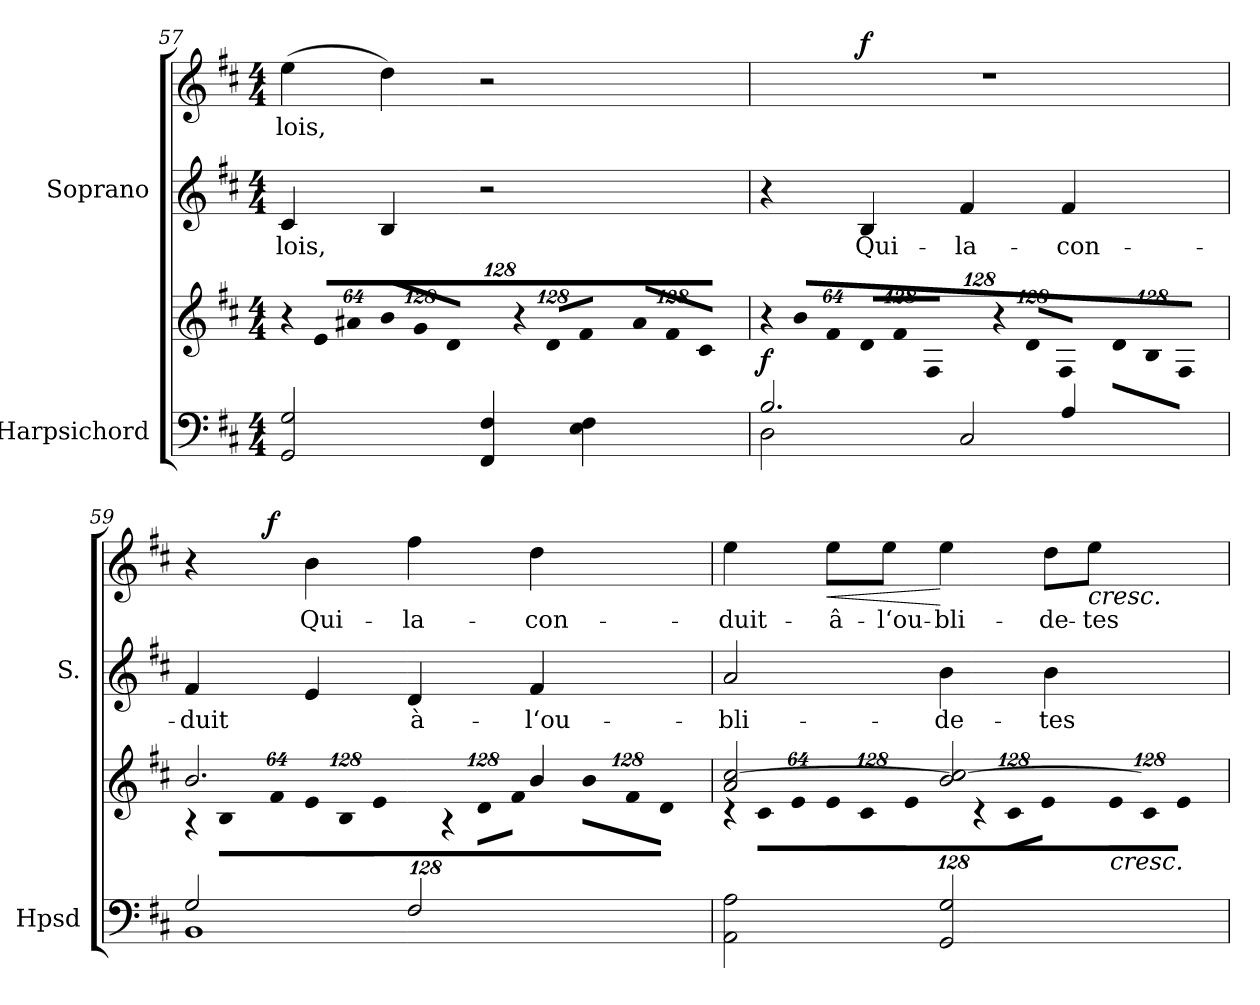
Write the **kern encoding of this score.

**kern	**kern	**dynam	**kern	**text	**kern	**text	**dynam
*part2	*part2	*part2	*part1	*part1	*part1	*part1	*part1
*staff4	*staff3	*staff3/4	*staff2	*staff2	*staff1	*staff1	*staff1/2
*I"Harpsichord	*	*	*I"Soprano	*	*	*	*
*I'Hpsd	*	*	*I'S.	*	*	*	*
!!LO:LB:g=z
*clefF4	*clefG2	*	*clefG2	*	*clefG2	*	*
*k[f#c#]	*k[f#c#]	*	*k[f#c#]	*	*k[f#c#]	*	*
*D:	*D:	*	*D:	*	*D:	*	*
*M4/4	*M4/4	*	*M4/4	*	*M4/4	*	*
*	*Xbrackettup	*	*	*	*	*	*
=57	=57	=57	=57	=57	=57	=57	=57
!	!LO:N:vis=8	!	!	!	!	!	!
!	!	!	!	!LO:LY:b:color=#000000	!	!	!
!	!	!	!	!	!	!LO:LY:b:color=#000000	!
2GGi/ 2Gi	1024%85r	.	4c#i/	lois,	(4eei\	-lois,	.
!	!LO:N:vis=8	!	!	!	!	!	!
.	1024%85ei/L	.	.	.	.	.	.
!	!LO:N:vis=8	!	!	!	!	!	!
.	512%43a#Xi/J	.	.	.	.	.	.
!	!LO:N:vis=8	!	!	!	!	!	!
.	1024%85bi/L	.	4Bi/	.	4ddi\)	.	.
!	!LO:N:vis=8	!	!	!	!	!	!
.	1024%85gi/	.	.	.	.	.	.
!	!LO:N:vis=8	!	!	!	!	!	!
.	512%43di/J	.	.	.	.	.	.
!	!LO:N:vis=8	!	!	!	!	!	!
4FF#i/ 4F#i	1024%85r	.	2r	.	2r	.	.
!	!LO:N:vis=8	!	!	!	!	!	!
.	1024%85di/L	.	.	.	.	.	.
!	!LO:N:vis=8	!	!	!	!	!	!
.	512%43f#i/J	.	.	.	.	.	.
!	!LO:N:vis=8	!	!	!	!	!	!
4Ei\ 4F#i	1024%85a#i/L	.	.	.	.	.	.
!	!LO:N:vis=8	!	!	!	!	!	!
.	1024%85f#i/	.	.	.	.	.	.
!	!LO:N:vis=8	!	!	!	!	!	!
.	512%43c#i/J	.	.	.	.	.	.
=58	=58	=58	=58	=58	=58	=58	=58
*^	*	*	*	*	*	*	*
!	!	!LO:N:vis=8	!	!	!	!	!	!
2.Bi/	2Di\	1024%85r	f	4r	.	1r	.	.
!	!	!LO:N:vis=8	!	!	!	!	!	!
.	.	1024%85bi/L	.	.	.	.	.	.
!	!	!LO:N:vis=8	!	!	!	!	!	!
.	.	512%43f#i/J	.	.	.	.	.	.
!	!	!LO:N:vis=8	!	!	!	!	!	!
!	!	!	!	!	!LO:LY:b:color=#000000	!	!	!
.	.	1024%85di/L	.	4Bi/	Qui-	.	.	f
!	!	!LO:N:vis=8	!	!	!	!	!	!
.	.	1024%85f#i/	.	.	.	.	.	.
!	!	!LO:N:vis=8	!	!	!	!	!	!
.	.	512%43F#i/J	.	.	.	.	.	.
!	!	!LO:N:vis=8	!	!	!	!	!	!
!	!	!	!	!	!LO:LY:b:color=#000000	!	!	!
.	2C#i/	1024%85r	.	4f#i/	-la-	.	.	.
!	!	!LO:N:vis=8	!	!	!	!	!	!
.	.	1024%85di/L	.	.	.	.	.	.
!	!	!LO:N:vis=8	!	!	!	!	!	!
.	.	512%43F#i/J	.	.	.	.	.	.
!	!	!LO:N:vis=8	!	!	!	!	!	!
!	!	!	!	!	!LO:LY:b:color=#000000	!	!	!
4Ai/	.	1024%85di\L	.	4f#i/	-con-	.	.	.
!	!	!LO:N:vis=8	!	!	!	!	!	!
.	.	1024%85Bi\	.	.	.	.	.	.
!	!	!LO:N:vis=8	!	!	!	!	!	!
.	.	512%43F#i\J	.	.	.	.	.	.
=59	=59	=59	=59	=59	=59	=59	=59	=59
*	*	*^	*	*	*	*	*	*
!	!	!	!LO:N:vis=8	!	!	!	!	!	!
!	!	!	!	!	!	!LO:LY:b:color=#000000	!	!	!
*	*	*	*	*	*	*	*^	*	*
2Gi/	1BBi	2.bi/	1024%85r	.	4f#i/	-duit	4r	8ryy	.	.
!	!	!	!LO:N:vis=8	!	!	!	!	!	!	!
.	.	.	1024%85Bi\L	.	.	.	.	.	.	.
.	.	.	.	.	.	.	.	32ryy	.	.
.	.	.	.	.	.	.	.	128ryy	.	.
.	.	.	.	.	.	.	.	2ryy	.	f
!	!	!	!LO:N:vis=8	!	!	!	!	!	!	!
.	.	.	512%43f#i\J	.	.	.	.	.	.	.
!	!	!	!LO:N:vis=8	!	!	!	!	!	!	!
!	!	!	!	!	!	!	!	!	!LO:LY:b:color=#000000	!
.	.	.	1024%85ei\L	.	4ei/	.	4bi\	.	Qui-	.
!	!	!	!LO:N:vis=8	!	!	!	!	!	!	!
.	.	.	1024%85Bi\	.	.	.	.	.	.	.
!	!	!	!LO:N:vis=8	!	!	!	!	!	!	!
.	.	.	512%43ei\J	.	.	.	.	.	.	.
!	!	!	!LO:N:vis=8	!	!	!	!	!	!	!
!	!	!	!	!	!	!LO:LY:b:color=#000000	!	!	!	!
!	!	!	!	!	!	!	!	!	!LO:LY:b:color=#000000	!
2F#i/	.	.	1024%85r	.	4di/	à-	4ff#i\	.	-la-	.
!	!	!	!LO:N:vis=8	!	!	!	!	!	!	!
.	.	.	1024%85di\L	.	.	.	.	.	.	.
.	.	.	.	.	.	.	.	4ryy	.	.
!	!	!	!LO:N:vis=8	!	!	!	!	!	!	!
.	.	.	512%43f#i\J	.	.	.	.	.	.	.
!	!	!	!LO:N:vis=8	!	!	!	!	!	!	!
!	!	!	!	!	!	!LO:LY:b:color=#000000	!	!	!	!
!	!	!	!	!	!	!	!	!	!LO:LY:b:color=#000000	!
.	.	4bi/	1024%85bi\L	.	4f#i/	-l‘ou-	4ddi\	.	-con-	.
!	!	!	!LO:N:vis=8	!	!	!	!	!	!	!
.	.	.	1024%85f#i\	.	.	.	.	.	.	.
.	.	.	.	.	.	.	.	16ryy	.	.
!	!	!	!LO:N:vis=8	!	!	!	!	!	!	!
.	.	.	512%43di\J	.	.	.	.	.	.	.
.	.	.	.	.	.	.	.	64.ryy	.	.
=60	=60	=60	=60	=60	=60	=60	=60	=60	=60	=60
!	!	!	!LO:N:vis=8	!	!	!	!	!	!	!
*v	*v	*	*	*	*	*	*v	*v	*	*
*^	*	*	*	*	*	*^	*	*
!	!	!	!	!	!	!LO:LY:b:color=#000000	!	!	!	!
*v	*v	*	*	*	*	*	*v	*v	*	*
*^	*	*	*	*	*	*^	*	*
!	!	!	!	!	!	!	!	!	!LO:LY:b:color=#000000	!
*v	*v	*	*	*	*	*	*v	*v	*	*
2AAi\ 2Ai	2ai/ [2cc#i	1024%85r	.	2ai/	-bli-	4eei\	-duit-	.
!	!	!LO:N:vis=8	!	!	!	!	!	!
.	.	1024%85c#i\L	.	.	.	.	.	.
!	!	!LO:N:vis=8	!	!	!	!	!	!
.	.	512%43ei\J	.	.	.	.	.	.
!	!	!LO:N:vis=8	!	!	!	!	!	!
!	!	!	!	!	!	!	!LO:LY:b:color=#000000	!LO:HP:b
.	.	1024%85ei\L	.	.	.	8eei\L	-â-	<
!	!	!LO:N:vis=8	!	!	!	!	!	!
.	.	1024%85c#i\	.	.	.	.	.	.
!	!	!	!	!	!	!	!LO:LY:b:color=#000000	!
.	.	.	.	.	.	8eei\J	-l‘ou-	.
!	!	!LO:N:vis=8	!	!	!	!	!	!
.	.	512%43ei\J	.	.	.	.	.	.
!	!	!LO:N:vis=8	!	!	!	!	!	!
!	!	!	!	!	!LO:LY:b:color=#000000	!	!	!
!	!	!	!	!	!	!	!LO:LY:b:color=#000000	!
2GGi/ 2Gi	2bi/ 2cc#i_	1024%85r	[	4bi\	-de-	4eei\	-bli-	[
!	!	!LO:N:vis=8	!	!	!	!	!	!
.	.	1024%85c#i\L	.	.	.	.	.	.
!	!	!LO:N:vis=8	!	!	!	!	!	!
.	.	512%43ei\J	.	.	.	.	.	.
!	!	!LO:N:vis=8	!	!	!	!	!	!
!	!	!	!	!	!LO:LY:b:color=#000000	!	!	!
!	!	!	!	!	!	!	!LO:LY:b:color=#000000	!
.	.	1024%85ei\L	.	4bi\	-tes-	8ddi\L	-de-	.
!	!	!LO:N:vis=8	!	!	!	!	!	!
.	.	1024%85c#i\	.	.	.	.	.	.
!	!	!	!	!	!	!	!LO:LY:b:color=#000000	!LO:HP:n=1:b
.	.	.	.	.	.	8eei\J	-tes-	[ <
!	!	!LO:N:vis=8	!LO:HP:b	!	!	!	!	!
.	.	512%43ei\J	<	.	.	.	.	.
*	*v	*v	*	*	*	*	*	*
=	=	=	=	=	=	=	=
*-	*-	*-	*-	*-	*-	*-	*-
